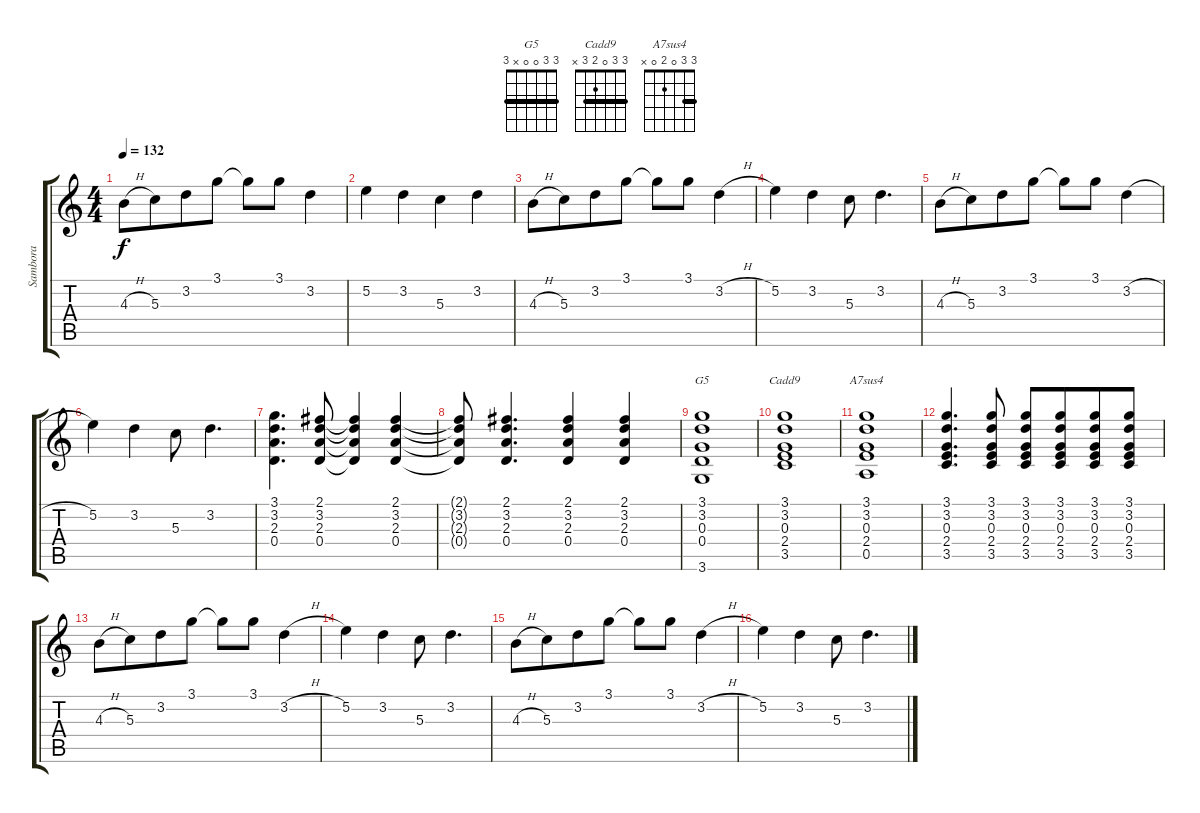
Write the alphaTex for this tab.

\track ("Sambora" "Sambora") {instrument overdrivenguitar}
\staff {score tabs}
\tuning (E4 B3 G3 D3 A2 E2) {hide}
\chord ("G5" 3 3 0 0 x 3) {barre 3}
\chord ("Cadd9" 3 3 0 2 3 x) {barre 3}
\chord ("A7sus4" 3 3 0 2 0 x) {barre 3}
\ts (4 4)
\tempo 132
\clef g2
\ks c
4.3{h}.8{dy f} 5.3.8{beam merge} 3.2.8 3.1.8 3.1{t}.8 3.1.8 3.2.4 |
5.2.4 3.2.4 5.3.4 3.2.4 |
4.3{h}.8 5.3.8{beam merge} 3.2.8 3.1.8 3.1{t}.8 3.1.8 3.2{h}.4 |
5.2.4 3.2.4 5.3.8 3.2.4{d} |
4.3{h}.8 5.3.8{beam merge} 3.2.8 3.1.8 3.1{t}.8 3.1.8 3.2{h}.4 |
5.2.4 3.2.4 5.3.8 3.2.4{d} |
(3.1 3.2 2.3 0.4).4{d} (2.1 3.2 2.3 0.4).8 (2.1{t} 3.2{t} 2.3{t} 0.4{t}).4 (2.1 3.2 2.3 0.4).4 |
(2.1{t} 3.2{t} 2.3{t} 0.4{t}).8 (2.1 3.2 2.3 0.4).4{d} (2.1 3.2 2.3 0.4).4 (2.1 3.2 2.3 0.4).4 |
(3.1 3.2 0.3 0.4 3.6).1{ch "G5"} |
(3.1 3.2 0.3 2.4 3.5).1{ch "Cadd9"} |
(3.1 3.2 0.3 2.4 0.5).1{ch "A7sus4"} |
(3.1 3.2 0.3 2.4 3.5).4{d} (3.1 3.2 0.3 2.4 3.5).8 (3.1 3.2 0.3 2.4 3.5).8 (3.1 3.2 0.3 2.4 3.5).8{beam merge} (3.1 3.2 0.3 2.4 3.5).8 (3.1 3.2 0.3 2.4 3.5).8 |
4.3{h}.8 5.3.8{beam merge} 3.2.8 3.1.8 3.1{t}.8 3.1.8 3.2{h}.4 |
5.2.4 3.2.4 5.3.8 3.2.4{d} |
4.3{h}.8 5.3.8{beam merge} 3.2.8 3.1.8 3.1{t}.8 3.1.8 3.2{h}.4 |
5.2.4 3.2.4 5.3.8 3.2.4{d}
